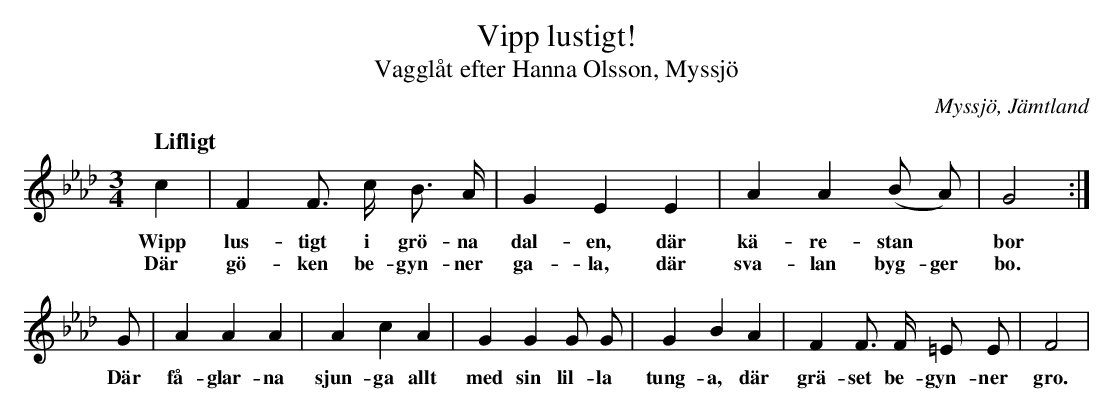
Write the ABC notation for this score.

X:1
T:Vipp lustigt!
T:Vagglåt efter Hanna Olsson, Myssjö
O:Myssjö, Jämtland
M:3/4
L:1/8
Q:"Lifligt"
K:Fm
c2 | F2 F> c B> A | G2 E2 E2 | A2 A2 (B A) | G4 :|
w: Wipp lus-tigt i grö-na dal-en, där kä-re-stan* bor
w: Där gö-ken be-gyn-ner ga-la, där sva-lan byg-ger bo.
G | A2 A2 A2 | A2 c2 A2 | G2 G2 G G | G2 B2 A2 | F2 F> F =E E | F4 |
w: Där få-glar-na sjun-ga allt med sin lil-la tung-a, där grä-set be-gyn-ner gro.
